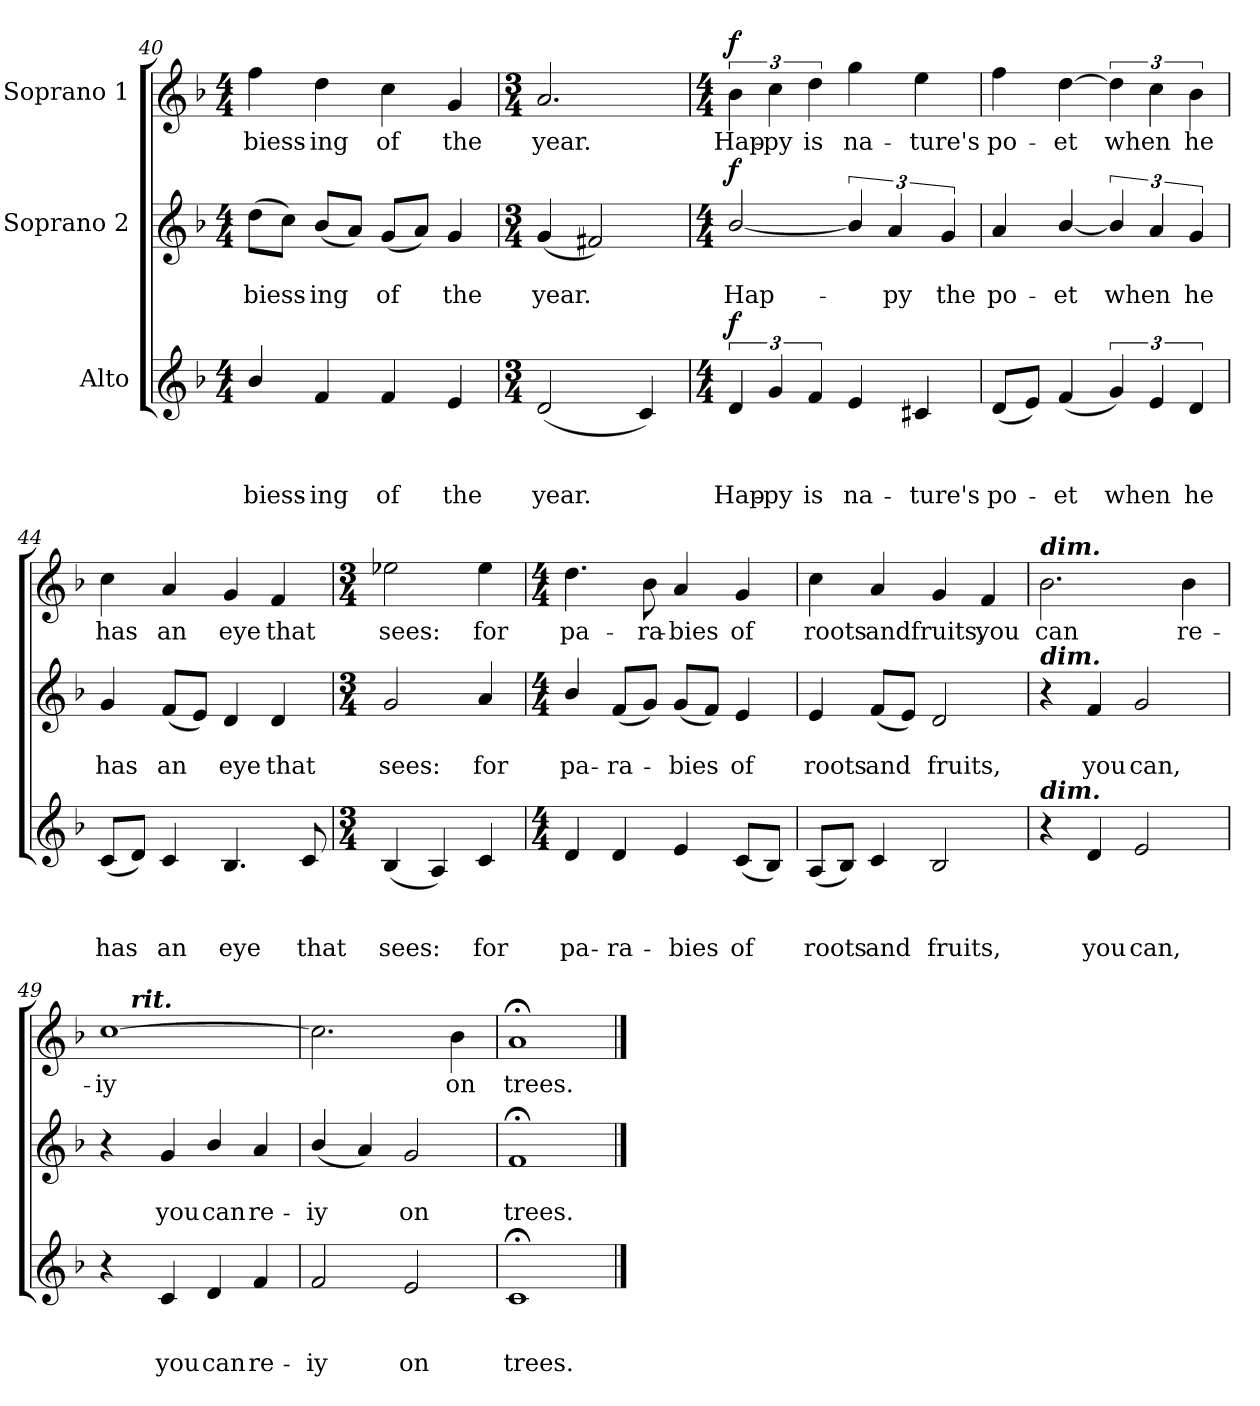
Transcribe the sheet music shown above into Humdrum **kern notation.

**kern	**text	**text	**text	**dynam	**kern	**text	**text	**dynam	**kern	**text	**dynam
*part3	*part3	*part3	*part3	*part3	*part2	*part2	*part2	*part2	*part1	*part1	*part1
*staff3	*staff3	*staff3	*staff3	*staff3	*staff2	*staff2	*staff2	*staff2	*staff1	*staff1	*staff1
*I"Alto	*	*	*	*	*I"Soprano 2	*	*	*	*I"Soprano 1	*	*
*clefG2	*	*	*	*	*clefG2	*	*	*	*clefG2	*	*
*k[b-]	*	*	*	*	*k[b-]	*	*	*	*k[b-]	*	*
*F:	*	*	*	*	*F:	*	*	*	*F:	*	*
*M4/4	*	*	*	*	*M4/4	*	*	*	*M4/4	*	*
=40	=40	=40	=40	=40	=40	=40	=40	=40	=40	=40	=40
!	!	!	!LO:LY:b	!	!	!	!LO:LY:b	!	!	!LO:LY:b	!
4b-/	.	.	biess-	.	(>8dd\L	.	biess-	.	4ff\	biess-	.
.	.	.	.	.	8cc\J)	.	.	.	.	.	.
!	!	!	!LO:LY:b	!	!	!	!LO:LY:b	!	!	!LO:LY:b	!
4f/	.	.	-ing	.	(<8b-/L	.	-ing	.	4dd\	-ing	.
.	.	.	.	.	8a/J)	.	.	.	.	.	.
!	!	!	!LO:LY:b	!	!	!	!LO:LY:b	!	!	!LO:LY:b	!
4f/	.	.	of	.	(<8g/L	.	of	.	4cc\	of	.
.	.	.	.	.	8a/J)	.	.	.	.	.	.
!	!	!	!LO:LY:b	!	!	!	!LO:LY:b	!	!	!LO:LY:b	!
4e/	.	.	the	.	4g/	.	the	.	4g/	the	.
=41	=41	=41	=41	=41	=41	=41	=41	=41	=41	=41	=41
*M3/4	*	*	*	*	*M3/4	*	*	*	*M3/4	*	*
!	!	!	!LO:LY:b	!	!	!	!LO:LY:b	!	!	!LO:LY:b	!
(<2d/	.	.	year.	.	(<4g/	.	year.	.	2.a/	year.	.
.	.	.	.	.	2f#X/)	.	.	.	.	.	.
4c/)	.	.	.	.	.	.	.	.	.	.	.
=42	=42	=42	=42	=42	=42	=42	=42	=42	=42	=42	=42
*M4/4	*	*	*	*	*M4/4	*	*	*	*M4/4	*	*
!	!	!	!LO:LY:b	!LO:DY:a	!	!	!LO:LY:b	!LO:DY:a	!	!LO:LY:b	!LO:DY:a
6d/	.	.	Hap-	f	[<2b-/	.	Hap-	f	6b-\	Hap-	f
!	!	!	!LO:LY:b	!	!	!	!	!	!	!LO:LY:b	!
6g/	.	.	-py	.	.	.	.	.	6cc\	-py	.
!	!	!	!LO:LY:b	!	!	!	!	!	!	!LO:LY:b	!
6f/	.	.	is	.	.	.	.	.	6dd\	is	.
!	!	!	!LO:LY:b	!	!	!	!	!	!	!LO:LY:b	!
4e/	.	.	na-	.	6b-/]	.	.	.	4gg\	na-	.
!	!	!	!	!	!	!	!LO:LY:b	!	!	!	!
.	.	.	.	.	6a/	.	-py	.	.	.	.
!	!	!	!LO:LY:b	!	!	!	!	!	!	!LO:LY:b	!
4c#X/	.	.	-ture's	.	.	.	.	.	4ee\	-ture's	.
!	!	!	!	!	!	!	!LO:LY:b	!	!	!	!
.	.	.	.	.	6g/	.	the	.	.	.	.
!!LO:LB:g=z
=43	=43	=43	=43	=43	=43	=43	=43	=43	=43	=43	=43
!	!	!	!LO:LY:b	!	!	!	!LO:LY:b	!	!	!LO:LY:b	!
(<8d/L	.	.	po-	.	4a/	.	po-	.	4ff\	po-	.
8e/J)	.	.	.	.	.	.	.	.	.	.	.
!	!	!	!LO:LY:b	!	!	!	!LO:LY:b	!	!	!LO:LY:b	!
(<4f/	.	.	-et	.	[<4b-/	.	-et	.	[>4dd\	-et	.
!	!	!	!LO:LY:b	!	!	!	!LO:LY:b	!	!	!LO:LY:b	!
6g/)	.	.	when	.	6b-/]	.	when	.	6dd\]	when	.
6e/	.	.	.	.	6a/	.	.	.	6cc\	.	.
!	!	!	!LO:LY:b	!	!	!	!LO:LY:b	!	!	!LO:LY:b	!
6d/	.	.	he	.	6g/	.	he	.	6b-\	he	.
=44	=44	=44	=44	=44	=44	=44	=44	=44	=44	=44	=44
!	!	!	!LO:LY:b	!	!	!	!LO:LY:b	!	!	!LO:LY:b	!
(<8c/L	.	.	has	.	4g/	.	has	.	4cc\	has	.
8d/J)	.	.	.	.	.	.	.	.	.	.	.
!	!	!	!LO:LY:b	!	!	!	!LO:LY:b	!	!	!LO:LY:b	!
4c/	.	.	an	.	(<8f/L	.	an	.	4a/	an	.
.	.	.	.	.	8e/J)	.	.	.	.	.	.
!	!	!	!LO:LY:b	!	!	!	!LO:LY:b	!	!	!LO:LY:b	!
4.B-/	.	.	eye	.	4d/	.	eye	.	4g/	eye	.
!	!	!	!	!	!	!	!LO:LY:b	!	!	!LO:LY:b	!
.	.	.	.	.	4d/	.	that	.	4f/	that	.
!	!	!	!LO:LY:b	!	!	!	!	!	!	!	!
8c/	.	.	that	.	.	.	.	.	.	.	.
=45	=45	=45	=45	=45	=45	=45	=45	=45	=45	=45	=45
*M3/4	*	*	*	*	*M3/4	*	*	*	*M3/4	*	*
!	!	!	!LO:LY:b	!	!	!	!LO:LY:b	!	!	!LO:LY:b	!
(<4B-/	.	.	sees:	.	2g/	.	sees:	.	2ee-X\	sees:	.
4A/)	.	.	.	.	.	.	.	.	.	.	.
!	!	!	!LO:LY:b	!	!	!	!LO:LY:b	!	!	!LO:LY:b	!
4c/	.	.	for	.	4a/	.	for	.	4ee-\	for	.
=46	=46	=46	=46	=46	=46	=46	=46	=46	=46	=46	=46
*M4/4	*	*	*	*	*M4/4	*	*	*	*M4/4	*	*
!	!	!	!LO:LY:b	!	!	!	!LO:LY:b	!	!	!LO:LY:b	!
4d/	.	.	pa-	.	4b-/	.	pa-	.	4.dd\	pa-	.
!	!	!	!LO:LY:b	!	!	!	!LO:LY:b	!	!	!	!
4d/	.	.	-ra-	.	(<8f/L	.	-ra-	.	.	.	.
!	!	!	!	!	!	!	!	!	!	!LO:LY:b	!
.	.	.	.	.	8g/J)	.	.	.	8b-\	-ra-	.
!	!	!	!LO:LY:b	!	!	!	!LO:LY:b	!	!	!LO:LY:b	!
4e/	.	.	-bies	.	(<8g/L	.	-bies	.	4a/	-bies	.
.	.	.	.	.	8f/J)	.	.	.	.	.	.
!	!	!	!LO:LY:b	!	!	!	!LO:LY:b	!	!	!LO:LY:b	!
(<8c/L	.	.	of	.	4e/	.	of	.	4g/	of	.
8B-/J)	.	.	.	.	.	.	.	.	.	.	.
!!LO:LB:g=z
=47	=47	=47	=47	=47	=47	=47	=47	=47	=47	=47	=47
!	!	!	!LO:LY:b	!	!	!	!LO:LY:b	!	!	!LO:LY:b	!
(<8A/L	.	.	roots	.	4e/	.	roots	.	4cc\	roots	.
8B-/J)	.	.	.	.	.	.	.	.	.	.	.
!	!	!	!LO:LY:b	!	!	!	!LO:LY:b	!	!	!LO:LY:b	!
4c/	.	.	and	.	(<8f/L	.	and	.	4a/	and	.
.	.	.	.	.	8e/J)	.	.	.	.	.	.
!	!	!	!LO:LY:b	!	!	!	!LO:LY:b	!	!	!LO:LY:b	!
2B-/	.	.	fruits,	.	2d/	.	fruits,	.	4g/	fruits,	.
!	!	!	!	!	!	!	!	!	!	!LO:LY:b	!
.	.	.	.	.	.	.	.	.	4f/	you	.
=48	=48	=48	=48	=48	=48	=48	=48	=48	=48	=48	=48
!	!	!	!	!	!	!	!	!	!LO:TX:a:Bi:t=dim.	!	!
!	!	!	!	!	!LO:TX:a:Bi:t=dim.	!	!	!	!	!	!
!LO:TX:a:Bi:t=dim.	!	!	!	!	!	!	!	!	!	!	!
!	!	!	!	!	!	!	!	!	!	!LO:LY:b	!
4r	.	.	.	.	4r	.	.	.	2.b-\	can	.
!	!	!	!LO:LY:b	!	!	!	!LO:LY:b	!	!	!	!
4d/	.	.	you	.	4f/	.	you	.	.	.	.
!	!	!	!LO:LY:b	!	!	!	!LO:LY:b	!	!	!	!
2e/	.	.	can,	.	2g/	.	can,	.	.	.	.
!	!	!	!	!	!	!	!	!	!	!LO:LY:b	!
.	.	.	.	.	.	.	.	.	4b-\	re-	.
=49	=49	=49	=49	=49	=49	=49	=49	=49	=49	=49	=49
!	!	!	!	!	!	!	!	!	!	!LO:LY:b	!
*	*	*	*	*	*	*	*	*	*^	*	*
4r	.	.	.	.	4r	.	.	.	[>1cc	8ryy	-iy	.
!	!	!	!	!	!	!	!	!	!	!LO:TX:a:Bi:t=rit.	!	!
.	.	.	.	.	.	.	.	.	.	2..ryy	.	.
!	!	!	!LO:LY:b	!	!	!	!LO:LY:b	!	!	!	!	!
4c/	.	.	you	.	4g/	.	you	.	.	.	.	.
!	!	!	!LO:LY:b	!	!	!	!LO:LY:b	!	!	!	!	!
4d/	.	.	can	.	4b-/	.	can	.	.	.	.	.
!	!	!	!LO:LY:b	!	!	!	!LO:LY:b	!	!	!	!	!
4f/	.	.	re-	.	4a/	.	re-	.	.	.	.	.
=50	=50	=50	=50	=50	=50	=50	=50	=50	=50	=50	=50	=50
!	!	!	!LO:LY:b	!	!	!	!LO:LY:b	!	!	!	!	!
*	*	*	*	*	*	*	*	*	*v	*v	*	*
2f/	.	.	-iy	.	(<4b-/	.	-iy	.	2.cc\]	.	.
.	.	.	.	.	4a/)	.	.	.	.	.	.
!	!	!	!LO:LY:b	!	!	!	!LO:LY:b	!	!	!	!
2e/	.	.	on	.	2g/	.	on	.	.	.	.
!	!	!	!	!	!	!	!	!	!	!LO:LY:b	!
.	.	.	.	.	.	.	.	.	4b-\	on	.
=51	=51	=51	=51	=51	=51	=51	=51	=51	=51	=51	=51
!	!	!	!LO:LY:b	!	!	!	!LO:LY:b	!	!	!LO:LY:b	!
1c;	.	.	trees.	.	1f;	.	trees.	.	1a;	trees.	.
==	==	==	==	==	==	==	==	==	==	==	==
*-	*-	*-	*-	*-	*-	*-	*-	*-	*-	*-	*-
